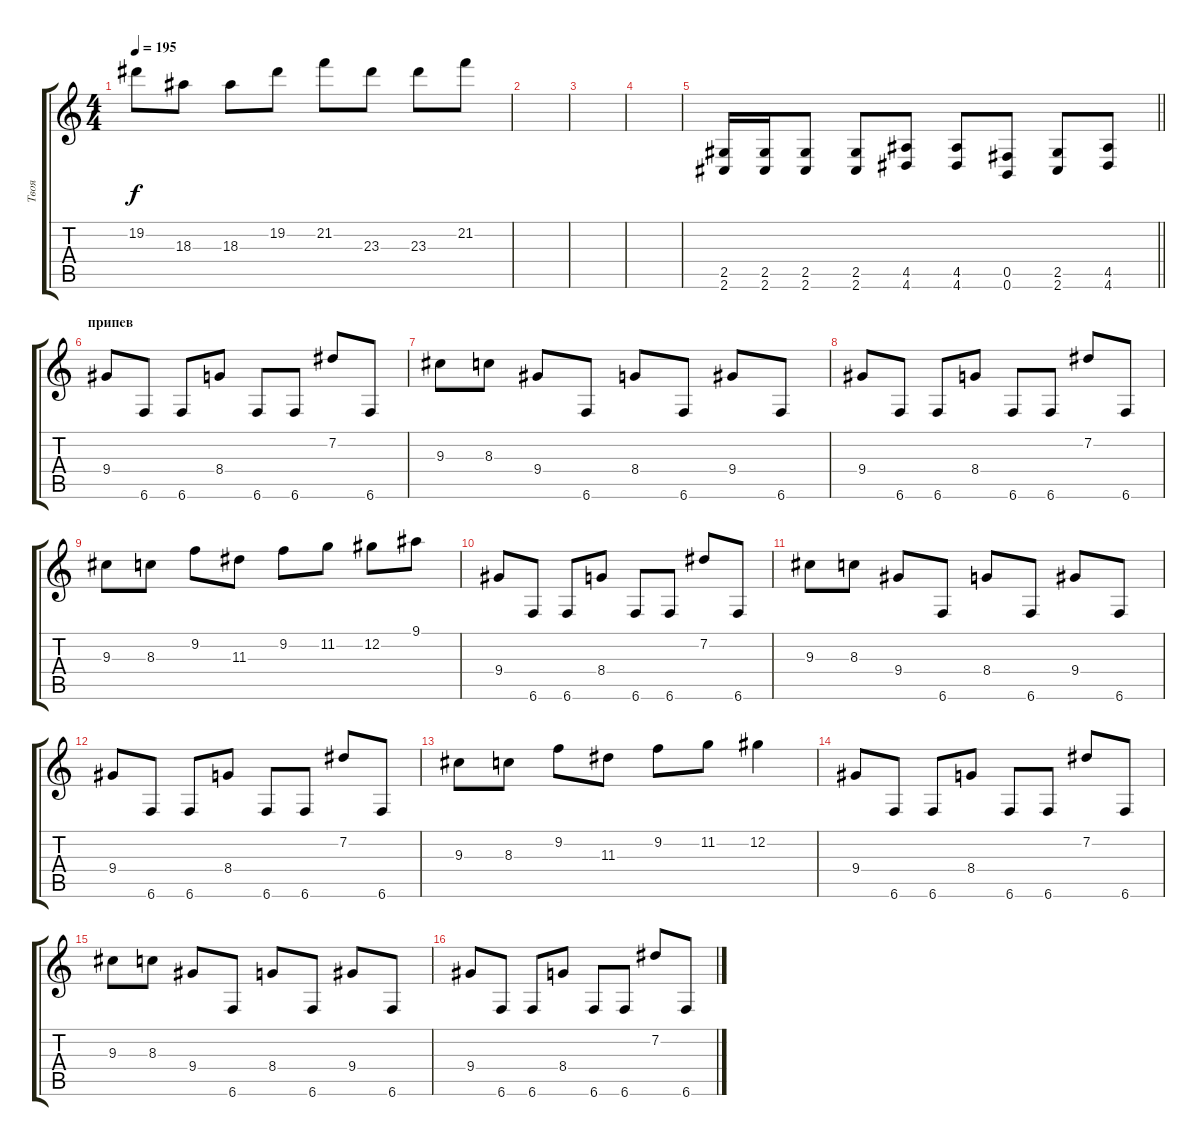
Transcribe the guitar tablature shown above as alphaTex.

\track ("Твоя" "Твоя") {instrument distortionguitar}
\staff {score tabs}
\tuning (Db4 Ab3 E3 B2 Gb2 B1) {hide}
\ts (4 4)
\tempo 195
\clef g2
\ks c
19.2.8{dy f} 18.3.8 18.3.8 19.2.8 21.2.8 23.3.8 23.3.8 21.2.8 |
|
|
|
\barLineRight lightlight
(2.5 2.6).16 (2.5 2.6).16 (2.5 2.6).8 (2.5 2.6).8 (4.5 4.6).8 (4.5 4.6).8 (0.5 0.6).8 (2.5 2.6).8 (4.5 4.6).8 |
\section ("" "припев")
9.4.8 6.6.8 6.6.8 8.4.8 6.6.8 6.6.8 7.2.8 6.6.8 |
9.3.8 8.3.8 9.4.8 6.6.8 8.4.8 6.6.8 9.4.8 6.6.8 |
9.4.8 6.6.8 6.6.8 8.4.8 6.6.8 6.6.8 7.2.8 6.6.8 |
9.3.8 8.3.8 9.2.8 11.3.8 9.2.8 11.2.8 12.2.8 9.1.8 |
9.4.8 6.6.8 6.6.8 8.4.8 6.6.8 6.6.8 7.2.8 6.6.8 |
9.3.8 8.3.8 9.4.8 6.6.8 8.4.8 6.6.8 9.4.8 6.6.8 |
9.4.8 6.6.8 6.6.8 8.4.8 6.6.8 6.6.8 7.2.8 6.6.8 |
9.3.8 8.3.8 9.2.8 11.3.8 9.2.8 11.2.8 12.2.4 |
9.4.8 6.6.8 6.6.8 8.4.8 6.6.8 6.6.8 7.2.8 6.6.8 |
9.3.8 8.3.8 9.4.8 6.6.8 8.4.8 6.6.8 9.4.8 6.6.8 |
9.4.8 6.6.8 6.6.8 8.4.8 6.6.8 6.6.8 7.2.8 6.6.8
